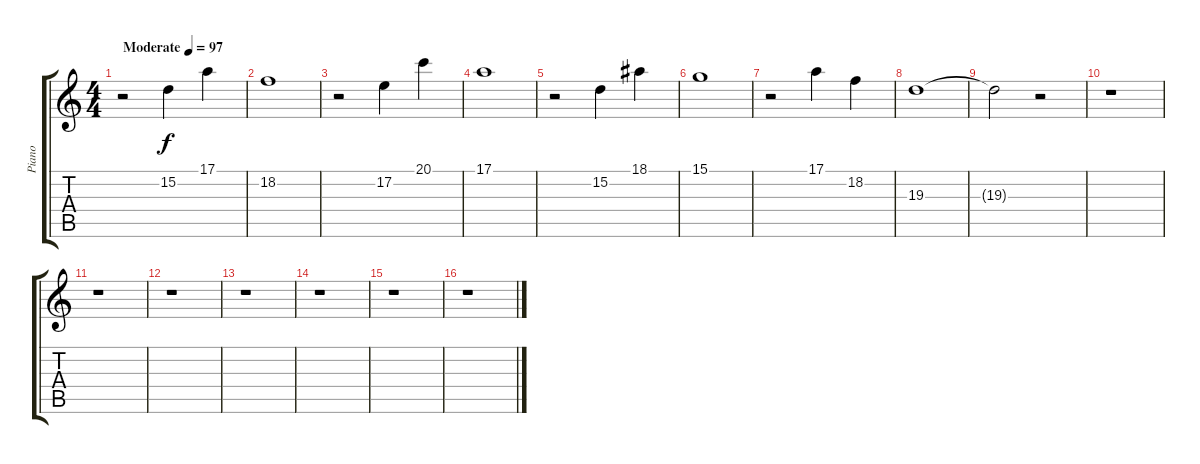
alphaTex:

\track ("Piano" "Piano") {instrument acousticgrandpiano}
\staff {score tabs}
\tuning (E4 B3 G3 D3 A2 E2) {hide}
\ts (4 4)
\tempo (97 "Moderate")
\clef g2
\ks c
r.2{dy f instrument acousticgrandpiano} 15.2.4 17.1.4 |
18.2.1 |
r.2 17.2.4 20.1.4 |
17.1.1 |
r.2 15.2.4 18.1.4 |
15.1.1 |
r.2 17.1.4 18.2.4 |
19.3.1 |
19.3{t}.2 r.2 |
r.1 |
r.1 |
r.1 |
r.1 |
r.1 |
r.1 |
r.1
